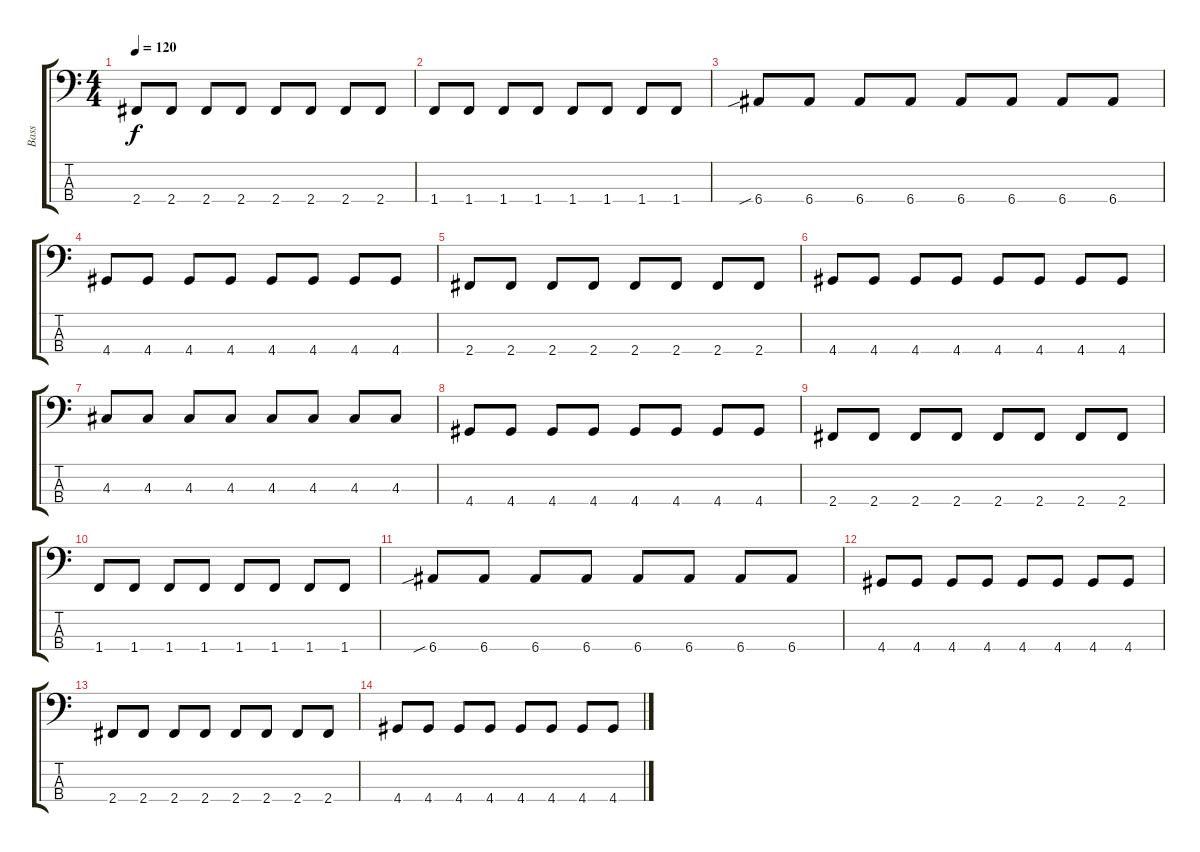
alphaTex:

\track ("Bass" "Bass") {instrument electricbassfinger}
\staff {score tabs}
\tuning (G2 D2 A1 E1) {hide}
\ts (4 4)
\tempo 120
\clef f4
\ks c
2.4.8{dy f} 2.4.8 2.4.8 2.4.8 2.4.8 2.4.8 2.4.8 2.4.8 |
1.4.8 1.4.8 1.4.8 1.4.8 1.4.8 1.4.8 1.4.8 1.4.8 |
6.4{sib}.8 6.4.8 6.4.8 6.4.8 6.4.8 6.4.8 6.4.8 6.4.8 |
4.4.8 4.4.8 4.4.8 4.4.8 4.4.8 4.4.8 4.4.8 4.4.8 |
2.4.8 2.4.8 2.4.8 2.4.8 2.4.8 2.4.8 2.4.8 2.4.8 |
4.4.8 4.4.8 4.4.8 4.4.8 4.4.8 4.4.8 4.4.8 4.4.8 |
4.3.8 4.3.8 4.3.8 4.3.8 4.3.8 4.3.8 4.3.8 4.3.8 |
4.4.8 4.4.8 4.4.8 4.4.8 4.4.8 4.4.8 4.4.8 4.4.8 |
2.4.8 2.4.8 2.4.8 2.4.8 2.4.8 2.4.8 2.4.8 2.4.8 |
1.4.8 1.4.8 1.4.8 1.4.8 1.4.8 1.4.8 1.4.8 1.4.8 |
6.4{sib}.8 6.4.8 6.4.8 6.4.8 6.4.8 6.4.8 6.4.8 6.4.8 |
4.4.8 4.4.8 4.4.8 4.4.8 4.4.8 4.4.8 4.4.8 4.4.8 |
2.4.8 2.4.8 2.4.8 2.4.8 2.4.8 2.4.8 2.4.8 2.4.8 |
4.4.8 4.4.8 4.4.8 4.4.8 4.4.8 4.4.8 4.4.8 4.4.8
